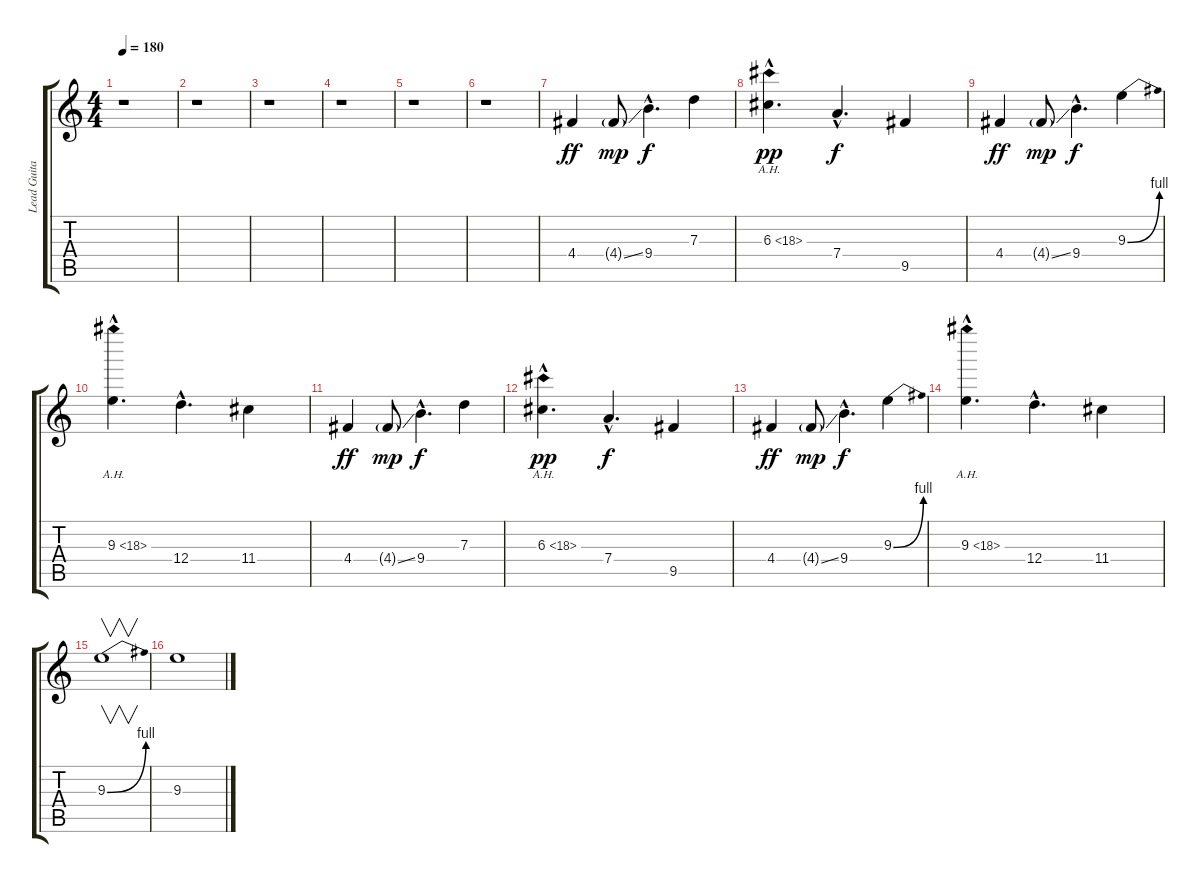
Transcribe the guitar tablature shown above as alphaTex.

\track ("Lead Guitar II" "Lead Guita") {instrument distortionguitar}
\staff {score tabs}
\tuning (E4 B3 G3 D3 A2 E2) {hide}
\ts (4 4)
\tempo 180
\clef g2
\ks c
r.1{dy f} |
r.1 |
r.1 |
r.1 |
r.1 |
r.1 |
4.4.4{dy ff} 4.4{ss g}.8{dy mp} 9.4{hac}.4{d dy f} 7.3.4 |
6.3{ah 12 hac}.4{d dy pp} 7.4{hac}.4{d dy f} 9.5.4 |
4.4.4{dy ff} 4.4{ss g}.8{dy mp} 9.4{hac}.4{d dy f} 9.3{be (bend 0 0 60 4)}.4 |
9.3{ah 9 hac}.4{d} 12.4{hac}.4{d} 11.4.4 |
4.4.4{dy ff} 4.4{ss g}.8{dy mp} 9.4{hac}.4{d dy f} 7.3.4 |
6.3{ah 12 hac}.4{d dy pp} 7.4{hac}.4{d dy f} 9.5.4 |
4.4.4{dy ff} 4.4{ss g}.8{dy mp} 9.4{hac}.4{d dy f} 9.3{be (bend 0 0 60 4)}.4 |
9.3{ah 9 hac}.4{d} 12.4{hac}.4{d} 11.4.4 |
9.3{be (bend 0 0 60 4)}.1{v} |
9.3.1
